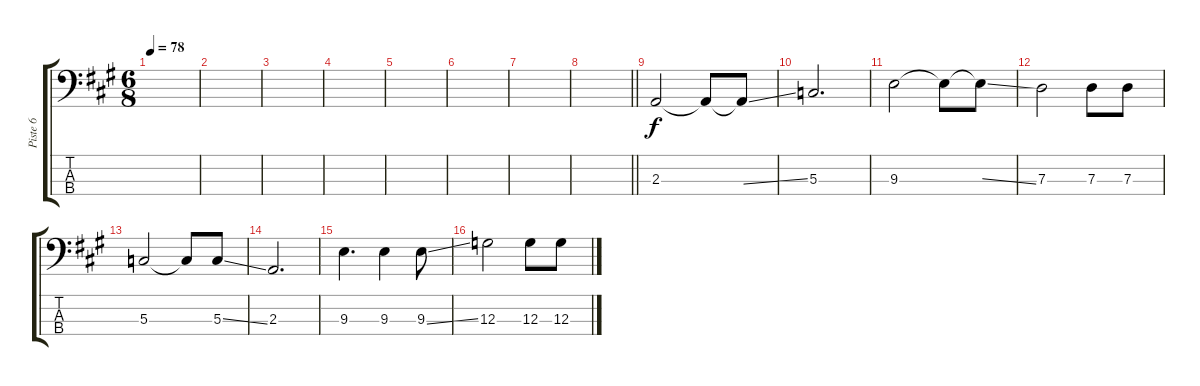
\track ("Piste 6" "Piste 6") {instrument electricbasspick}
\staff {score tabs}
\tuning (F2 C2 G1 C1) {hide}
\ts (6 8)
\tempo 78
\clef f4
\ks a
|
|
|
|
|
|
|
\barLineRight lightlight
|
2.3.2 2.3{t}.8 2.3{ss t}.8 |
5.3.2{d} |
9.3.2 9.3{t}.8 9.3{ss t}.8 |
7.3.2 7.3.8 7.3.8 |
5.3.2 5.3{t}.8 5.3{ss}.8 |
2.3.2{d} |
9.3.4{d} 9.3.4 9.3{ss}.8 |
12.3.2 12.3.8 12.3.8
